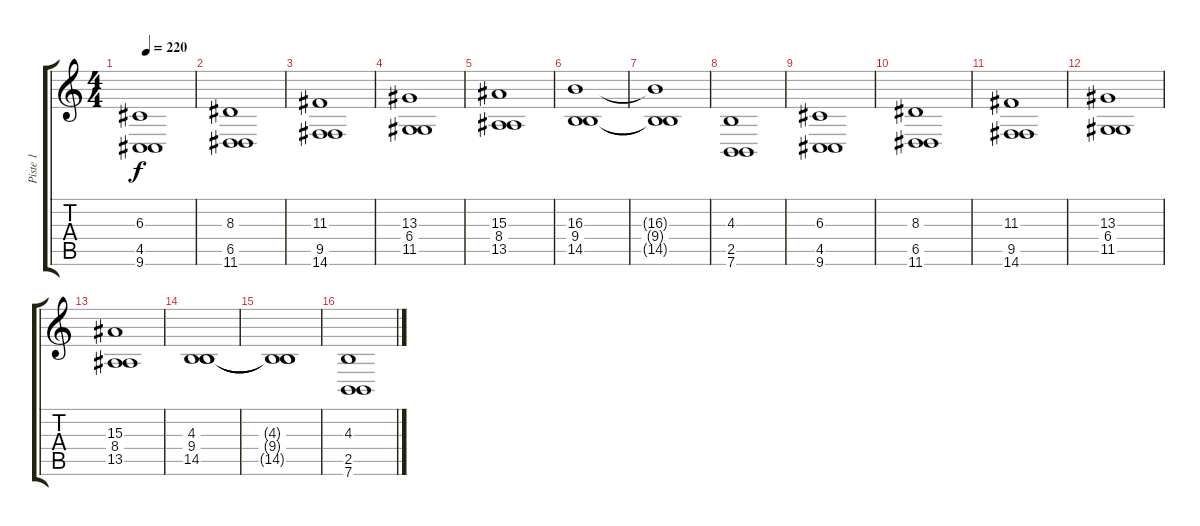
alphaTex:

\track ("Piste 1" "Piste 1") {instrument stringensemble1}
\staff {score tabs}
\tuning (E4 B3 G3 D3 A2 E2) {hide}
\ts (4 4)
\tempo 220
\clef g2
\ks c
(6.3 4.5 9.6).1{dy f} |
(8.3 6.5 11.6).1 |
(11.3 9.5 14.6).1 |
(13.3 6.4 11.5).1{volume 12} |
(15.3 8.4 13.5).1 |
(16.3 9.4 14.5).1 |
(16.3{t} 9.4{t} 14.5{t}).1 |
(4.3 2.5 7.6).1 |
(6.3 4.5 9.6).1 |
(8.3 6.5 11.6).1 |
(11.3 9.5 14.6).1 |
(13.3 6.4 11.5).1{volume 13} |
(15.3 8.4 13.5).1 |
(4.3 9.4 14.5).1 |
(4.3{t} 9.4{t} 14.5{t}).1 |
(4.3 2.5 7.6).1
